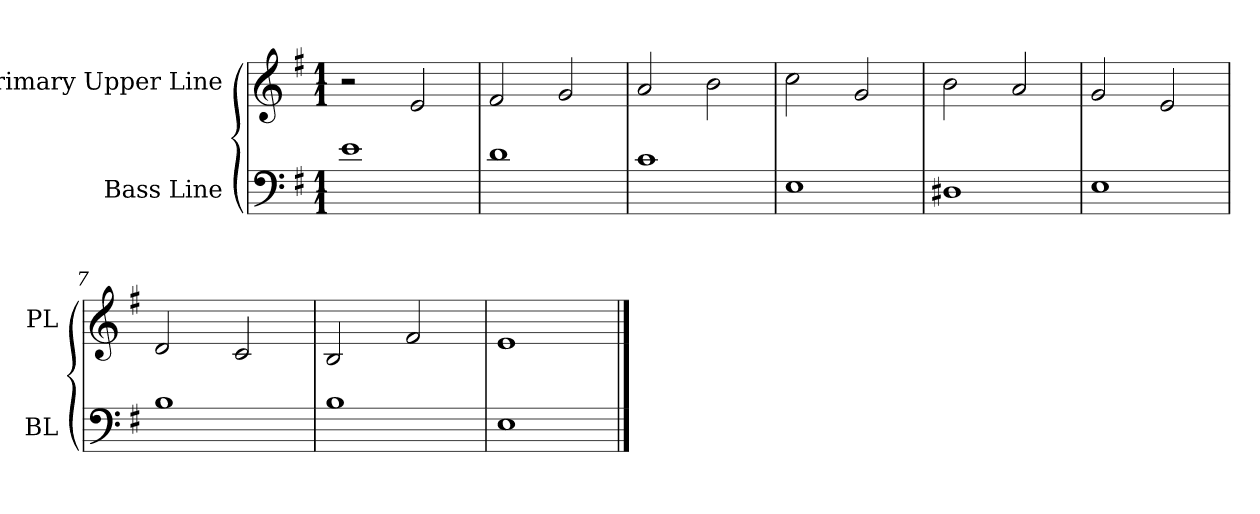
**kern	**kern
*part2	*part1
*staff2	*staff1
*I"Bass Line	*I"Primary Upper Line
*I'BL	*I'PL
*clefF4	*clefG2
*k[f#]	*k[f#]
*M1/1	*M1/1
=1	=1
1e	2r
.	2e/
=2	=2
1d	2f#/
.	2g/
=3	=3
1c	2a/
.	2b\
=4	=4
1E	2cc\
.	2g/
=5	=5
1D#X	2b\
.	2a/
=6	=6
1E	2g/
.	2e/
=7	=7
1B	2d/
.	2c/
=8	=8
1B	2B/
.	2f#/
=9	=9
1E	1e
==	==
*-	*-
